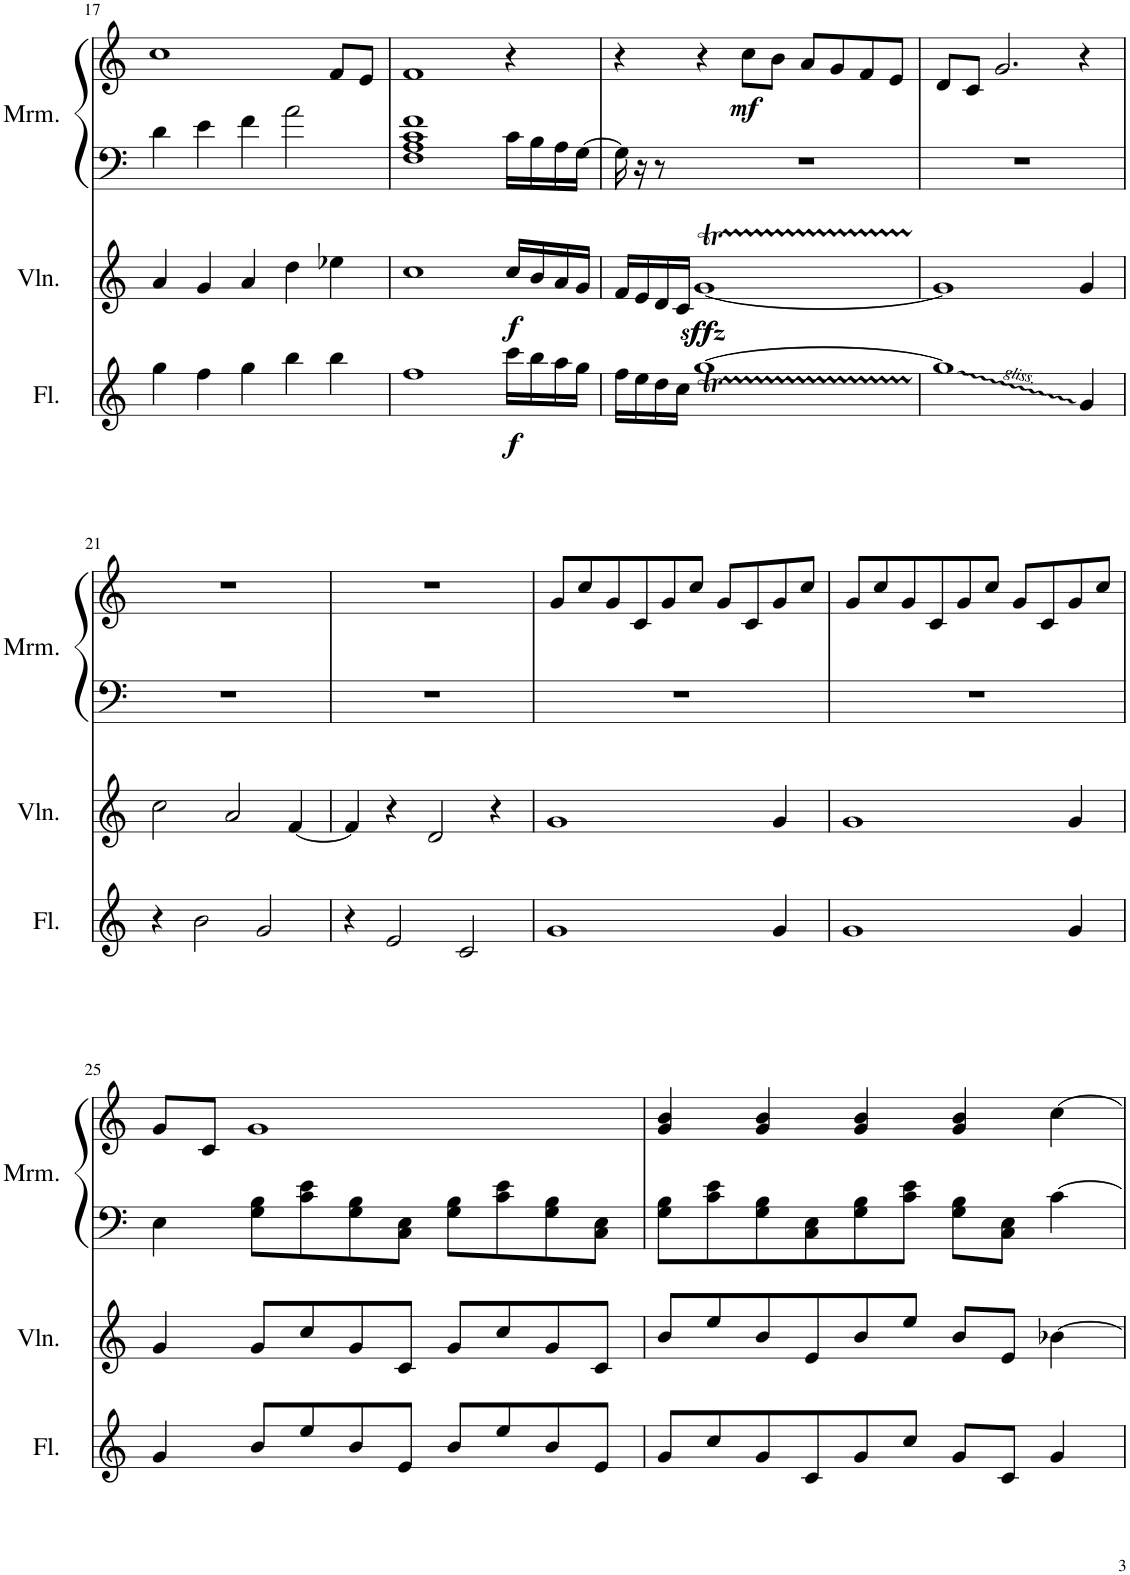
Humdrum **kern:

**kern	**dynam	**kern	**dynam	**kern	**kern	**dynam
*part3	*part3	*part2	*part2	*part1	*part1	*part1
*staff4	*staff4	*staff3	*staff3	*staff2	*staff1	*staff1/2
*I"Flute	*	*I"Violin	*	*I"Marimba	*	*
*I'Fl.	*	*I'Vln.	*	*I'Mrm.	*	*
!!LO:PB:g=z
*clefG2	*	*clefG2	*	*clefF4	*clefG2	*
*k[]	*	*k[]	*	*k[]	*k[]	*
*M5/4	*	*M5/4	*	*M5/4	*M5/4	*
=17	=17	=17	=17	=17	=17	=17
4gg\	.	4a/	.	4d\	1cc	.
4ff\	.	4g/	.	4e\	.	.
4gg\	.	4a/	.	4f\	.	.
4bb\	.	4dd\	.	2a\	.	.
4bb\	.	4ee-X\	.	.	8f/L	.
.	.	.	.	.	8e/J	.
=18	=18	=18	=18	=18	=18	=18
1ff	.	1cc	.	1F 1A 1c 1f	1f	.
!	!LO:DY:b	!	!LO:DY:b	!	!	!
16ccc\LL	f	16cc/LL	f	16c\LL	4r	.
16bb\	.	16b/	.	16B\	.	.
16aa\	.	16a/	.	16A\	.	.
16gg\JJ	.	16g/JJ	.	[16G\JJ	.	.
=19	=19	=19	=19	=19	=19	=19
16ff\LL	.	16f/LL	.	16G\]	4r	.
16ee\	.	16e/	.	16r	.	.
16dd\	.	16d/	.	8r	.	.
16cc\JJ	.	16c/JJ	.	.	.	.
!	!	!	!LO:DY:b	!	!	!
!	!	!	!LO:DY:n=1:b	!	!	!
[1ggT	.	[1gT	sffz sffz	1r	4r	.
!	!	!	!	!	!	!LO:DY:b
.	.	.	.	.	8cc\L	mf
.	.	.	.	.	8b\J	.
.	.	.	.	.	8a/L	.
.	.	.	.	.	8g/	.
.	.	.	.	.	8f/	.
.	.	.	.	.	8e/J	.
=20	=20	=20	=20	=20	=20	=20
1gg]	.	1g]	.	4%5r	8d/L	.
.	.	.	.	.	8c/J	.
.	.	.	.	.	2.g/	.
4g/	.	4g/	.	.	4r	.
!!LO:LB:g=z
=21	=21	=21	=21	=21	=21	=21
4r	.	2cc\	.	4%5r	4%5r	.
2b\	.	.	.	.	.	.
.	.	2a/	.	.	.	.
2g/	.	.	.	.	.	.
.	.	[4f/	.	.	.	.
=22	=22	=22	=22	=22	=22	=22
4r	.	4f/]	.	4%5r	4%5r	.
2e/	.	4r	.	.	.	.
.	.	2d/	.	.	.	.
2c/	.	.	.	.	.	.
.	.	4r	.	.	.	.
=23	=23	=23	=23	=23	=23	=23
1g	.	1g	.	4%5r	8g/L	.
.	.	.	.	.	8cc/	.
.	.	.	.	.	8g/	.
.	.	.	.	.	8c/	.
.	.	.	.	.	8g/	.
.	.	.	.	.	8cc/J	.
.	.	.	.	.	8g/L	.
.	.	.	.	.	8c/	.
4g/	.	4g/	.	.	8g/	.
.	.	.	.	.	8cc/J	.
=24	=24	=24	=24	=24	=24	=24
1g	.	1g	.	4%5r	8g/L	.
.	.	.	.	.	8cc/	.
.	.	.	.	.	8g/	.
.	.	.	.	.	8c/	.
.	.	.	.	.	8g/	.
.	.	.	.	.	8cc/J	.
.	.	.	.	.	8g/L	.
.	.	.	.	.	8c/	.
4g/	.	4g/	.	.	8g/	.
.	.	.	.	.	8cc/J	.
!!LO:LB:g=z
=25	=25	=25	=25	=25	=25	=25
4g/	.	4g/	.	4E\	8g/L	.
.	.	.	.	.	8c/J	.
8b/L	.	8g/L	.	8G\ 8B\L	1g	.
8ee/	.	8cc/	.	8c\ 8e\	.	.
8b/	.	8g/	.	8G\ 8B\	.	.
8e/J	.	8c/J	.	8C\ 8E\J	.	.
8b/L	.	8g/L	.	8G\ 8B\L	.	.
8ee/	.	8cc/	.	8c\ 8e\	.	.
8b/	.	8g/	.	8G\ 8B\	.	.
8e/J	.	8c/J	.	8C\ 8E\J	.	.
=26	=26	=26	=26	=26	=26	=26
8g/L	.	8b/L	.	8G\ 8B\L	4g/ 4b/	.
8cc/	.	8ee/	.	8c\ 8e\	.	.
8g/	.	8b/	.	8G\ 8B\	4g/ 4b/	.
8c/	.	8e/	.	8C\ 8E\	.	.
8g/	.	8b/	.	8G\ 8B\	4g/ 4b/	.
8cc/J	.	8ee/J	.	8c\ 8e\J	.	.
8g/L	.	8b/L	.	8G\ 8B\L	4g/ 4b/	.
8c/J	.	8e/J	.	8C\ 8E\J	.	.
4g/	.	[4b-X\	.	[4c\	[4cc\	.
=	=	=	=	=	=	=
*-	*-	*-	*-	*-	*-	*-
